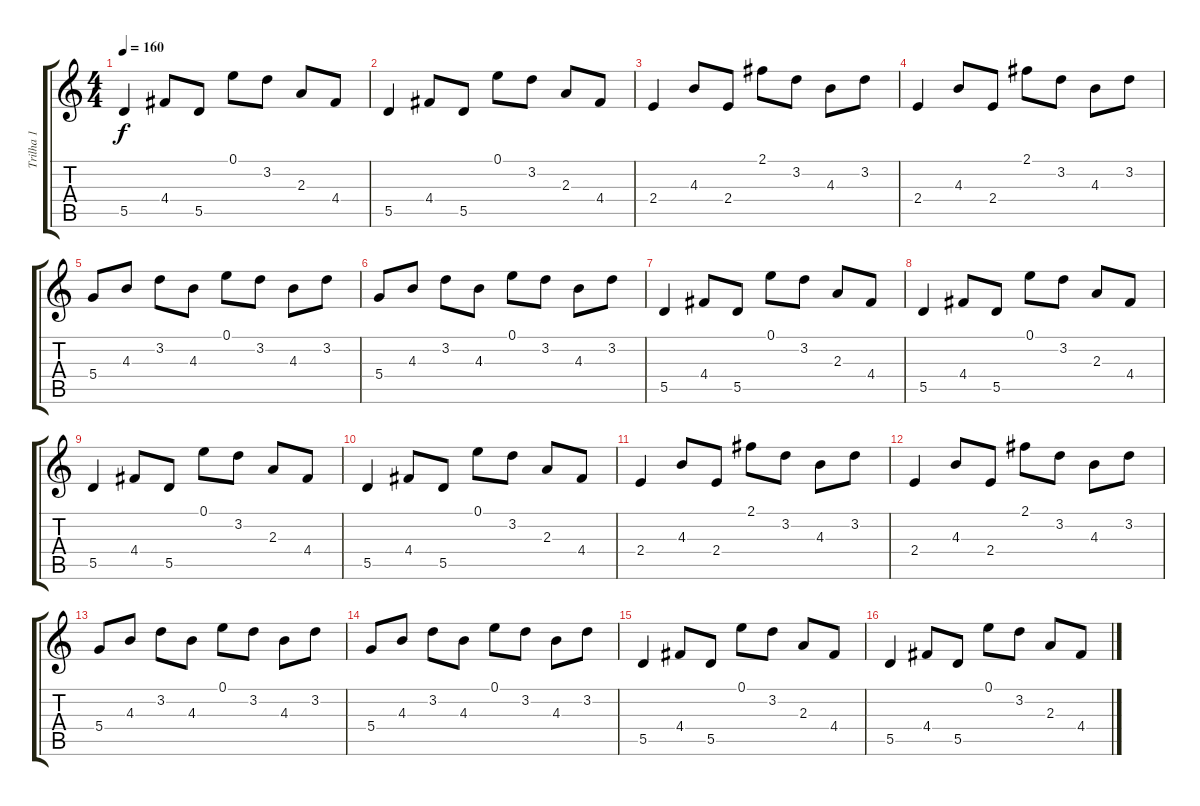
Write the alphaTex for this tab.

\track ("Trilha 1" "Trilha 1") {instrument electricguitarclean}
\staff {score tabs}
\tuning (E4 B3 G3 D3 A2 E2) {hide}
\ts (4 4)
\tempo 160
\clef g2
\ks c
5.5.4{dy f} 4.4.8 5.5.8 0.1.8 3.2.8 2.3.8 4.4.8 |
5.5.4 4.4.8 5.5.8 0.1.8 3.2.8 2.3.8 4.4.8 |
2.4.4 4.3.8 2.4.8 2.1.8 3.2.8 4.3.8 3.2.8 |
2.4.4 4.3.8 2.4.8 2.1.8 3.2.8 4.3.8 3.2.8 |
5.4.8 4.3.8 3.2.8 4.3.8 0.1.8 3.2.8 4.3.8 3.2.8 |
5.4.8 4.3.8 3.2.8 4.3.8 0.1.8 3.2.8 4.3.8 3.2.8 |
5.5.4 4.4.8 5.5.8 0.1.8 3.2.8 2.3.8 4.4.8 |
5.5.4 4.4.8 5.5.8 0.1.8 3.2.8 2.3.8 4.4.8 |
5.5.4 4.4.8 5.5.8 0.1.8 3.2.8 2.3.8 4.4.8 |
5.5.4 4.4.8 5.5.8 0.1.8 3.2.8 2.3.8 4.4.8 |
2.4.4 4.3.8 2.4.8 2.1.8 3.2.8 4.3.8 3.2.8 |
2.4.4 4.3.8 2.4.8 2.1.8 3.2.8 4.3.8 3.2.8 |
5.4.8 4.3.8 3.2.8 4.3.8 0.1.8 3.2.8 4.3.8 3.2.8 |
5.4.8 4.3.8 3.2.8 4.3.8 0.1.8 3.2.8 4.3.8 3.2.8 |
5.5.4 4.4.8 5.5.8 0.1.8 3.2.8 2.3.8 4.4.8 |
5.5.4 4.4.8 5.5.8 0.1.8 3.2.8 2.3.8 4.4.8
